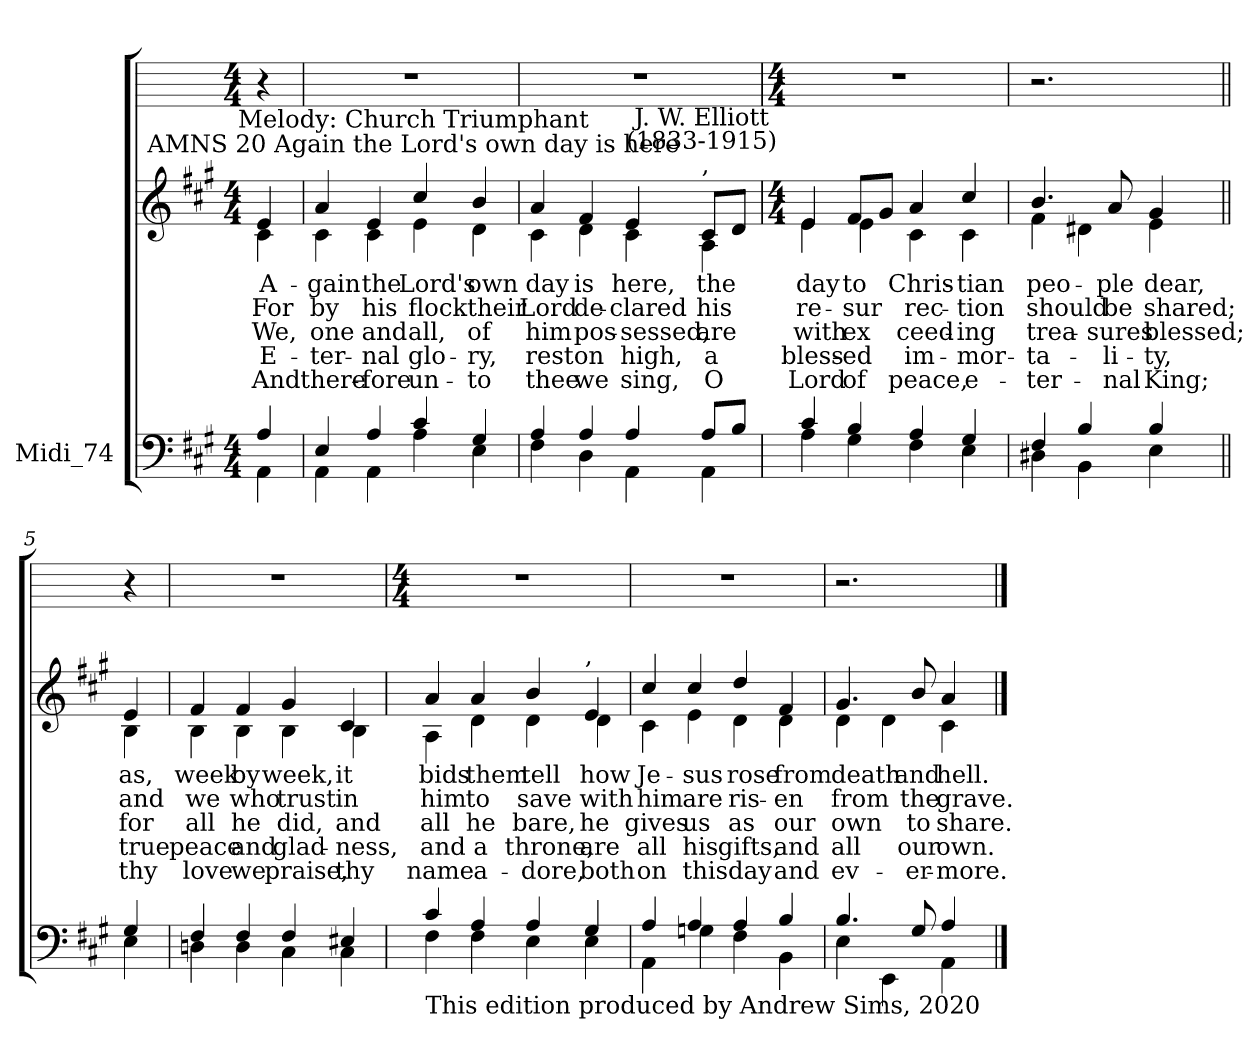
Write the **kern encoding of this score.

**kern	**kern	**text	**text	**text	**text	**text	**kern
*part3	*part2	*part2	*part2	*part2	*part2	*part2	*part1
*staff3	*staff2	*staff2	*staff2	*staff2	*staff2	*staff2	*staff1
*I"Midi_74	*	*	*	*	*	*	*
*clefF4	*clefG2	*	*	*	*	*	*
*k[f#c#g#]	*k[f#c#g#]	*	*	*	*	*	*
*A:	*A:	*	*	*	*	*	*
*M4/4	*M4/4	*	*	*	*	*	*M4/4
=	=	=	=	=	=	=	=
*^	*	*	*	*	*	*	*
!	!	!LO:TX:a:cj:t=Thomas à Kempis? (c. 1380-1471)\ntr. J. M. Neale (1818-1866)	!	!	!	!	!	!
!	!	!	!LO:LY:b	!LO:LY:b	!LO:LY:b	!LO:LY:b	!LO:LY:b	!
*	*	*^	*	*	*	*	*	*
4A/	4AA\	4e/	4c#\	A-	-For	We,	E-	-And	4r
=1	=1	=1	=1	=1	=1	=1	=1	=1	=1
!	!	!	!	!LO:LY:b	!LO:LY:b	!LO:LY:b	!LO:LY:b	!LO:LY:b	!
4E/	4AA\	4a/	4c#\	gain	by	one	ter-	-there-	1r
!	!	!	!	!LO:LY:b	!LO:LY:b	!LO:LY:b	!LO:LY:b	!LO:LY:b	!
4A/	4AA\	4e/	4c#\	-the	his	and	nal	fore	.
!	!	!LO:TX:a:cj:t=AMNS 20 Again the Lord's own day is here	!	!	!	!	!	!	!
!	!	!LO:TX:a:cj:t=Melody&colon; Church Triumphant	!	!	!	!	!	!	!
!	!	!	!	!LO:LY:b	!LO:LY:b	!LO:LY:b	!LO:LY:b	!LO:LY:b	!
4c#/	4A\	4cc#/	4e\	Lord's	flock	all,	glo-	-un-	.
!	!	!	!	!LO:LY:b	!LO:LY:b	!LO:LY:b	!LO:LY:b	!LO:LY:b	!
4G#/	4E\	4b/	4d\	-own	their	of	ry,	to	.
=2	=2	=2	=2	=2	=2	=2	=2	=2	=2
!	!	!	!	!LO:LY:b	!LO:LY:b	!LO:LY:b	!LO:LY:b	!LO:LY:b	!
4A/	4F#\	4a/	4c#\	day	Lord	him	rest	thee	1r
!	!	!	!	!LO:LY:b	!LO:LY:b	!LO:LY:b	!LO:LY:b	!LO:LY:b	!
4A/	4D\	4f#/	4d\	is	de-	-pos-	-on	we	.
!	!	!	!	!LO:LY:b	!LO:LY:b	!LO:LY:b	!LO:LY:b	!LO:LY:b	!
4A/	4AA\	4e/	4c#\	here,	clared	sessed,	high,	sing,	.
!	!	!LO:TX:a:t=,	!	!	!	!	!	!	!
!	!	!LO:TX:a:cj:t=J. W. Elliott\n(1833-1915)	!	!	!	!	!	!	!
!	!	!	!	!LO:LY:b	!LO:LY:b	!LO:LY:b	!LO:LY:b	!LO:LY:b	!
8A/L	4AA\	8c#/L	4A\	the	his	are	a	O	.
8B/J	.	8d/J	.	.	.	.	.	.	.
!!LO:LB:g=z
=3	=3	=3	=3	=3	=3	=3	=3	=3	=3
*	*	*M4/4	*	*	*	*	*	*	*M4/4
!	!	!	!	!LO:LY:b	!LO:LY:b	!LO:LY:b	!LO:LY:b	!LO:LY:b	!
4c#/	4A\	4e/	4e\	day	re-	-with	bless-	-Lord	1r
!	!	!	!	!LO:LY:b	!LO:LY:b	!LO:LY:b	!LO:LY:b	!LO:LY:b	!
4B/	4G#\	8f#/L	4e\	to	sur	ex	ed	of	.
.	.	8g#/J	.	.	.	.	.	.	.
!	!	!	!	!LO:LY:b	!LO:LY:b	!LO:LY:b	!LO:LY:b	!LO:LY:b	!
4A/	4F#\	4a/	4c#\	Chris-	-rec-	-ceed-	-im-	-peace,	.
!	!	!	!	!LO:LY:b	!LO:LY:b	!LO:LY:b	!LO:LY:b	!LO:LY:b	!
4G#/	4E\	4cc#/	4c#\	tian	tion	ing	mor-	-e-	.
=4	=4	=4	=4	=4	=4	=4	=4	=4	=4
!	!	!	!	!LO:LY:b	!LO:LY:b	!LO:LY:b	!LO:LY:b	!LO:LY:b	!
4F#/	4D#X\	4.b/	4f#\	-peo-	-should	trea-	-ta-	-ter-	2.r
4B/	4BB\	.	4d#X\	.	.	.	.	.	.
!	!	!	!	!LO:LY:b	!LO:LY:b	!LO:LY:b	!LO:LY:b	!LO:LY:b	!
.	.	8a/	.	-ple	be	sures	li-	-nal	.
!	!	!	!	!LO:LY:b	!LO:LY:b	!LO:LY:b	!LO:LY:b	!LO:LY:b	!
4B/	4E\	4g#/	4e\	dear,	shared;	blessed;	ty,	King;	.
=5||	=5||	=5||	=5||	=5||	=5||	=5||	=5||	=5||	=5||
!	!	!	!	!LO:LY:b	!LO:LY:b	!LO:LY:b	!LO:LY:b	!LO:LY:b	!
4G#/	4E\	4e/	4B\	as,	and	for	true	thy	4r
=6	=6	=6	=6	=6	=6	=6	=6	=6	=6
!	!	!	!	!LO:LY:b	!LO:LY:b	!LO:LY:b	!LO:LY:b	!LO:LY:b	!
4F#/	4Dn\	4f#/	4B\	week	we	all	peace	love	1r
!	!	!	!	!LO:LY:b	!LO:LY:b	!LO:LY:b	!LO:LY:b	!LO:LY:b	!
4F#/	4D\	4f#/	4B\	by	who	he	and	we	.
!	!	!	!	!LO:LY:b	!LO:LY:b	!LO:LY:b	!LO:LY:b	!LO:LY:b	!
4F#/	4C#\	4g#/	4B\	week,	trust	did,	glad-	-praise,	.
!	!	!	!	!LO:LY:b	!LO:LY:b	!LO:LY:b	!LO:LY:b	!LO:LY:b	!
4E#X/	4C#\	4c#/	4B\	it	in	and	ness,	thy	.
!!LO:LB:g=z
=7	=7	=7	=7	=7	=7	=7	=7	=7	=7
*	*	*	*	*	*	*	*	*	*M4/4
!LO:TX:b:t=This edition produced by Andrew Sims, 2020	!	!	!	!	!	!	!	!	!
!	!	!	!	!LO:LY:b	!LO:LY:b	!LO:LY:b	!LO:LY:b	!LO:LY:b	!
4c#/	4F#\	4a/	4A\	bids	him	all	and	name	1r
!	!	!	!	!LO:LY:b	!LO:LY:b	!LO:LY:b	!LO:LY:b	!LO:LY:b	!
4A/	4F#\	4a/	4d\	them	to	he	a	a-	.
!	!	!	!	!LO:LY:b	!LO:LY:b	!LO:LY:b	!LO:LY:b	!LO:LY:b	!
4A/	4E\	4b/	4d\	-tell	save	bare,	throne,	dore,	.
!	!	!LO:TX:a:t=,	!	!	!	!	!	!	!
!	!	!	!	!LO:LY:b	!LO:LY:b	!LO:LY:b	!LO:LY:b	!LO:LY:b	!
4G#/	4E\	4e/	4d\	how	with	he	are	both	.
=8	=8	=8	=8	=8	=8	=8	=8	=8	=8
!	!	!	!	!LO:LY:b	!LO:LY:b	!LO:LY:b	!LO:LY:b	!LO:LY:b	!
4A/	4AA\	4cc#/	4c#\	Je-	-him	gives	all	on	1r
!	!	!	!	!LO:LY:b	!LO:LY:b	!LO:LY:b	!LO:LY:b	!LO:LY:b	!
4A/	4Gn\	4cc#/	4e\	sus	are	us	his	this	.
!	!	!	!	!LO:LY:b	!LO:LY:b	!LO:LY:b	!LO:LY:b	!LO:LY:b	!
4A/	4F#\	4dd/	4d\	rose	ris-	-as	gifts,	day	.
!	!	!	!	!LO:LY:b	!LO:LY:b	!LO:LY:b	!LO:LY:b	!LO:LY:b	!
4B/	4BB\	4f#/	4d\	from	en	our	and	and	.
=9	=9	=9	=9	=9	=9	=9	=9	=9	=9
!	!	!	!	!LO:LY:b	!LO:LY:b	!LO:LY:b	!LO:LY:b	!LO:LY:b	!
4.B/	4E\	4.g#/	4d\	death	from	own	all	ev-	2.r
.	4EE\	.	4d\	.	.	.	.	.	.
!	!	!	!	!LO:LY:b	!LO:LY:b	!LO:LY:b	!LO:LY:b	!LO:LY:b	!
8G#/	.	8b/	.	-and	the	to	our	er-	.
!	!	!	!	!LO:LY:b	!LO:LY:b	!LO:LY:b	!LO:LY:b	!LO:LY:b	!
4A/	4AA\	4a/	4c#\	-hell.	grave.	share.	own.	more.	.
*v	*v	*	*	*	*	*	*	*	*
*	*v	*v	*	*	*	*	*	*
==	==	==	==	==	==	==	==
*-	*-	*-	*-	*-	*-	*-	*-
